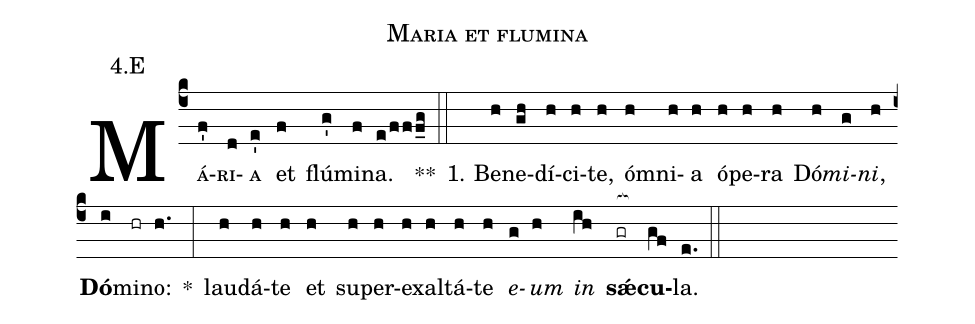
name:Maria et flumina;
office-part:Antiphona;
mode:4;
annotation: 4.E;
%%
(c4) M<sc>á(f')ri(d)a</sc>(e') et(f) flú(g')mi(f)na.(e/fff_g) **(::)
1. Be(h)ne(gh)dí(h)ci(h)te,(h) óm(h)ni(h)a(h) ó(h)pe(h)ra(h) Dó(h)<i>mi</i>(g)<i>ni</i>,(h) <b>Dó</b>(i)mi(hr)no:(h.) *(:) lau(h)dá(h)te(h) et(h) su(h)per(h)ex(h)al(h)tá(h)te(h) <i>e</i>(g)<i>um</i>(h) <i>in</i>(ih) <b>s<sp>'ae</sp></b>(gr[ocb:1{])<b>cu</b>(gf[ocb:0}])la.(e.) (::)
